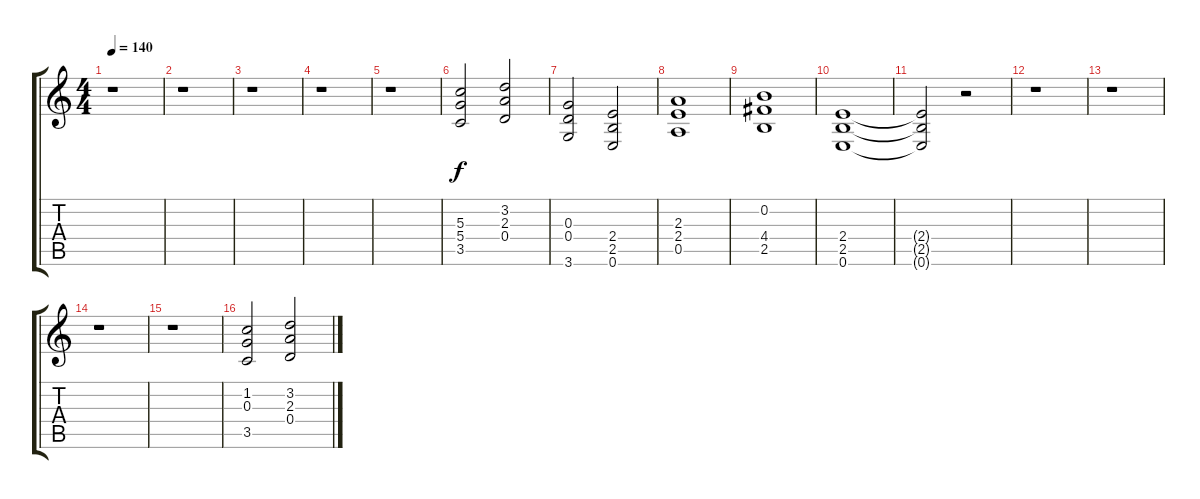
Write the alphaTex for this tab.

\track "" {instrument distortionguitar}
\staff {score tabs}
\tuning (E4 B3 G3 D3 A2 E2) {hide}
\ts (4 4)
\tempo 140
\clef g2
\ks c
r.1{dy f instrument distortionguitar} |
r.1 |
r.1 |
r.1 |
r.1 |
(5.3 5.4 3.5).2 (3.2 2.3 0.4).2 |
(0.3 0.4 3.6).2 (2.4 2.5 0.6).2 |
(2.3 2.4 0.5).1 |
(0.2 4.4 2.5).1 |
(2.4 2.5 0.6).1 |
(2.4{t} 2.5{t} 0.6{t}).2 r.2 |
r.1 |
r.1 |
r.1 |
r.1 |
(1.2 0.3 3.5).2 (3.2 2.3 0.4).2
